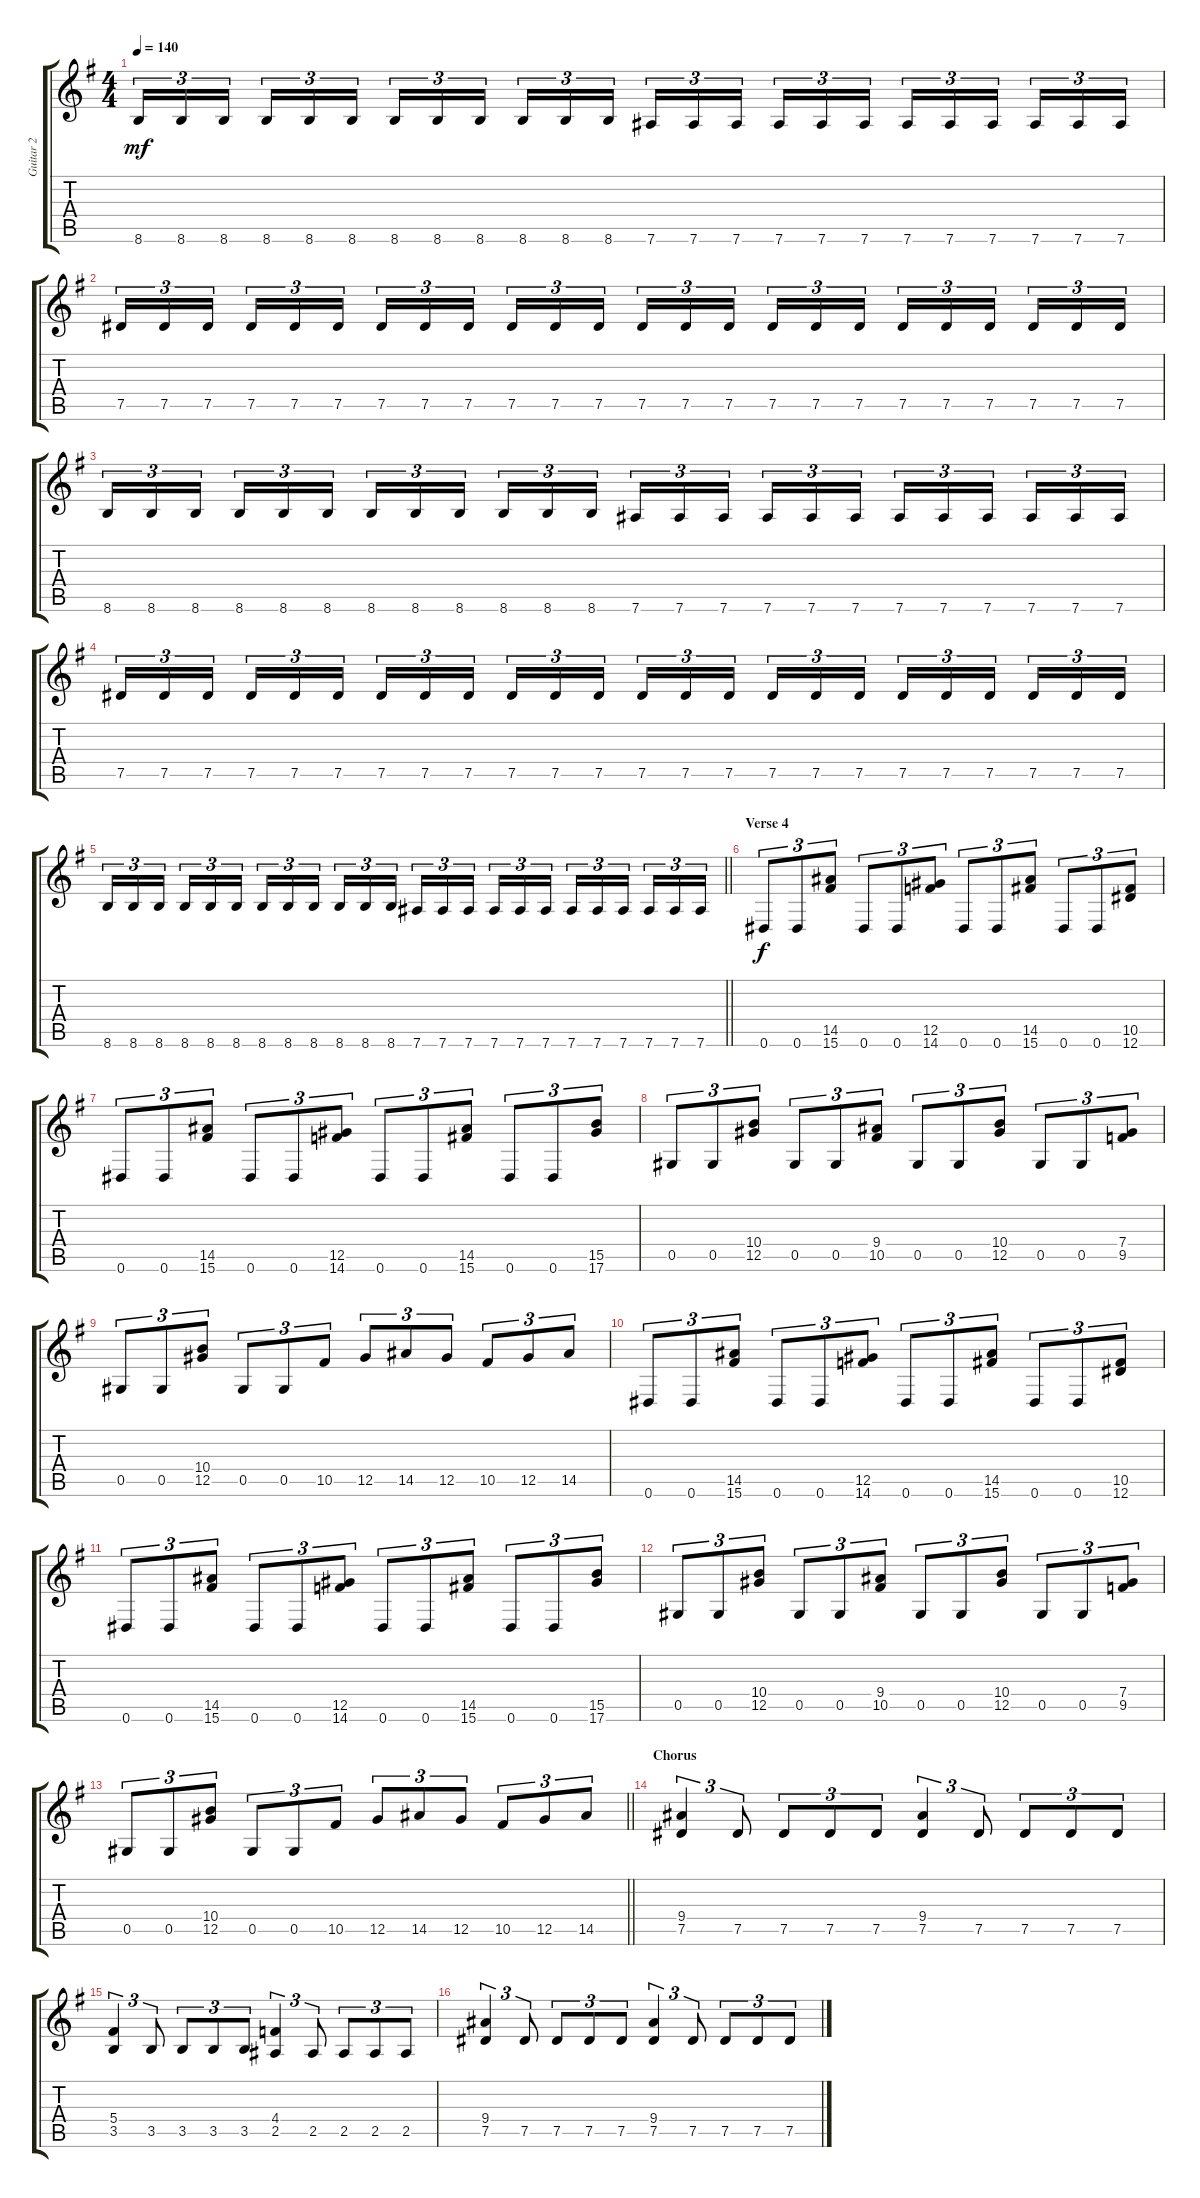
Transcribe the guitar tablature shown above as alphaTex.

\track ("Guitar 2" "Guitar 2") {instrument overdrivenguitar}
\staff {score tabs}
\tuning (Eb4 Bb3 Gb3 Db3 Ab2 Eb2) {hide}
\ts (4 4)
\tempo 140
\clef g2
\ks eminor
8.6.16{tu (3 2) dy mf} 8.6.16{tu (3 2)} 8.6.16{tu (3 2) beam splitsecondary} 8.6.16{tu (3 2)} 8.6.16{tu (3 2)} 8.6.16{tu (3 2)} 8.6.16{tu (3 2)} 8.6.16{tu (3 2)} 8.6.16{tu (3 2) beam splitsecondary} 8.6.16{tu (3 2)} 8.6.16{tu (3 2)} 8.6.16{tu (3 2)} 7.6.16{tu (3 2)} 7.6.16{tu (3 2)} 7.6.16{tu (3 2) beam splitsecondary} 7.6.16{tu (3 2)} 7.6.16{tu (3 2)} 7.6.16{tu (3 2)} 7.6.16{tu (3 2)} 7.6.16{tu (3 2)} 7.6.16{tu (3 2) beam splitsecondary} 7.6.16{tu (3 2)} 7.6.16{tu (3 2)} 7.6.16{tu (3 2)} |
7.5.16{tu (3 2)} 7.5.16{tu (3 2)} 7.5.16{tu (3 2) beam splitsecondary} 7.5.16{tu (3 2)} 7.5.16{tu (3 2)} 7.5.16{tu (3 2)} 7.5.16{tu (3 2)} 7.5.16{tu (3 2)} 7.5.16{tu (3 2) beam splitsecondary} 7.5.16{tu (3 2)} 7.5.16{tu (3 2)} 7.5.16{tu (3 2)} 7.5.16{tu (3 2)} 7.5.16{tu (3 2)} 7.5.16{tu (3 2) beam splitsecondary} 7.5.16{tu (3 2)} 7.5.16{tu (3 2)} 7.5.16{tu (3 2)} 7.5.16{tu (3 2)} 7.5.16{tu (3 2)} 7.5.16{tu (3 2) beam splitsecondary} 7.5.16{tu (3 2)} 7.5.16{tu (3 2)} 7.5.16{tu (3 2)} |
8.6.16{tu (3 2)} 8.6.16{tu (3 2)} 8.6.16{tu (3 2) beam splitsecondary} 8.6.16{tu (3 2)} 8.6.16{tu (3 2)} 8.6.16{tu (3 2)} 8.6.16{tu (3 2)} 8.6.16{tu (3 2)} 8.6.16{tu (3 2) beam splitsecondary} 8.6.16{tu (3 2)} 8.6.16{tu (3 2)} 8.6.16{tu (3 2)} 7.6.16{tu (3 2)} 7.6.16{tu (3 2)} 7.6.16{tu (3 2) beam splitsecondary} 7.6.16{tu (3 2)} 7.6.16{tu (3 2)} 7.6.16{tu (3 2)} 7.6.16{tu (3 2)} 7.6.16{tu (3 2)} 7.6.16{tu (3 2) beam splitsecondary} 7.6.16{tu (3 2)} 7.6.16{tu (3 2)} 7.6.16{tu (3 2)} |
7.5.16{tu (3 2)} 7.5.16{tu (3 2)} 7.5.16{tu (3 2) beam splitsecondary} 7.5.16{tu (3 2)} 7.5.16{tu (3 2)} 7.5.16{tu (3 2)} 7.5.16{tu (3 2)} 7.5.16{tu (3 2)} 7.5.16{tu (3 2) beam splitsecondary} 7.5.16{tu (3 2)} 7.5.16{tu (3 2)} 7.5.16{tu (3 2)} 7.5.16{tu (3 2)} 7.5.16{tu (3 2)} 7.5.16{tu (3 2) beam splitsecondary} 7.5.16{tu (3 2)} 7.5.16{tu (3 2)} 7.5.16{tu (3 2)} 7.5.16{tu (3 2)} 7.5.16{tu (3 2)} 7.5.16{tu (3 2) beam splitsecondary} 7.5.16{tu (3 2)} 7.5.16{tu (3 2)} 7.5.16{tu (3 2)} |
\barLineRight lightlight
8.6.16{tu (3 2)} 8.6.16{tu (3 2)} 8.6.16{tu (3 2) beam splitsecondary} 8.6.16{tu (3 2)} 8.6.16{tu (3 2)} 8.6.16{tu (3 2)} 8.6.16{tu (3 2)} 8.6.16{tu (3 2)} 8.6.16{tu (3 2) beam splitsecondary} 8.6.16{tu (3 2)} 8.6.16{tu (3 2)} 8.6.16{tu (3 2)} 7.6.16{tu (3 2)} 7.6.16{tu (3 2)} 7.6.16{tu (3 2) beam splitsecondary} 7.6.16{tu (3 2)} 7.6.16{tu (3 2)} 7.6.16{tu (3 2)} 7.6.16{tu (3 2)} 7.6.16{tu (3 2)} 7.6.16{tu (3 2) beam splitsecondary} 7.6.16{tu (3 2)} 7.6.16{tu (3 2)} 7.6.16{tu (3 2)} |
\section ("" "Verse 4")
0.6.8{tu (3 2) dy f} 0.6.8{tu (3 2)} (14.5 15.6).8{tu (3 2)} 0.6.8{tu (3 2)} 0.6.8{tu (3 2)} (12.5 14.6).8{tu (3 2)} 0.6.8{tu (3 2)} 0.6.8{tu (3 2)} (14.5 15.6).8{tu (3 2)} 0.6.8{tu (3 2)} 0.6.8{tu (3 2)} (10.5 12.6).8{tu (3 2)} |
0.6.8{tu (3 2)} 0.6.8{tu (3 2)} (14.5 15.6).8{tu (3 2)} 0.6.8{tu (3 2)} 0.6.8{tu (3 2)} (12.5 14.6).8{tu (3 2)} 0.6.8{tu (3 2)} 0.6.8{tu (3 2)} (14.5 15.6).8{tu (3 2)} 0.6.8{tu (3 2)} 0.6.8{tu (3 2)} (15.5 17.6).8{tu (3 2)} |
0.5.8{tu (3 2)} 0.5.8{tu (3 2)} (10.4 12.5).8{tu (3 2)} 0.5.8{tu (3 2)} 0.5.8{tu (3 2)} (9.4 10.5).8{tu (3 2)} 0.5.8{tu (3 2)} 0.5.8{tu (3 2)} (10.4 12.5).8{tu (3 2)} 0.5.8{tu (3 2)} 0.5.8{tu (3 2)} (7.4 9.5).8{tu (3 2)} |
0.5.8{tu (3 2)} 0.5.8{tu (3 2)} (10.4 12.5).8{tu (3 2)} 0.5.8{tu (3 2)} 0.5.8{tu (3 2)} 10.5.8{tu (3 2)} 12.5.8{tu (3 2)} 14.5.8{tu (3 2)} 12.5.8{tu (3 2)} 10.5.8{tu (3 2)} 12.5.8{tu (3 2)} 14.5.8{tu (3 2)} |
0.6.8{tu (3 2)} 0.6.8{tu (3 2)} (14.5 15.6).8{tu (3 2)} 0.6.8{tu (3 2)} 0.6.8{tu (3 2)} (12.5 14.6).8{tu (3 2)} 0.6.8{tu (3 2)} 0.6.8{tu (3 2)} (14.5 15.6).8{tu (3 2)} 0.6.8{tu (3 2)} 0.6.8{tu (3 2)} (10.5 12.6).8{tu (3 2)} |
0.6.8{tu (3 2)} 0.6.8{tu (3 2)} (14.5 15.6).8{tu (3 2)} 0.6.8{tu (3 2)} 0.6.8{tu (3 2)} (12.5 14.6).8{tu (3 2)} 0.6.8{tu (3 2)} 0.6.8{tu (3 2)} (14.5 15.6).8{tu (3 2)} 0.6.8{tu (3 2)} 0.6.8{tu (3 2)} (15.5 17.6).8{tu (3 2)} |
0.5.8{tu (3 2)} 0.5.8{tu (3 2)} (10.4 12.5).8{tu (3 2)} 0.5.8{tu (3 2)} 0.5.8{tu (3 2)} (9.4 10.5).8{tu (3 2)} 0.5.8{tu (3 2)} 0.5.8{tu (3 2)} (10.4 12.5).8{tu (3 2)} 0.5.8{tu (3 2)} 0.5.8{tu (3 2)} (7.4 9.5).8{tu (3 2)} |
\barLineRight lightlight
0.5.8{tu (3 2)} 0.5.8{tu (3 2)} (10.4 12.5).8{tu (3 2)} 0.5.8{tu (3 2)} 0.5.8{tu (3 2)} 10.5.8{tu (3 2)} 12.5.8{tu (3 2)} 14.5.8{tu (3 2)} 12.5.8{tu (3 2)} 10.5.8{tu (3 2)} 12.5.8{tu (3 2)} 14.5.8{tu (3 2)} |
\section ("" "Chorus")
(9.4 7.5).4{tu (3 2)} 7.5.8{tu (3 2)} 7.5.8{tu (3 2)} 7.5.8{tu (3 2)} 7.5.8{tu (3 2)} (9.4 7.5).4{tu (3 2)} 7.5.8{tu (3 2)} 7.5.8{tu (3 2)} 7.5.8{tu (3 2)} 7.5.8{tu (3 2)} |
(5.4 3.5).4{tu (3 2)} 3.5.8{tu (3 2)} 3.5.8{tu (3 2)} 3.5.8{tu (3 2)} 3.5.8{tu (3 2)} (4.4 2.5).4{tu (3 2)} 2.5.8{tu (3 2)} 2.5.8{tu (3 2)} 2.5.8{tu (3 2)} 2.5.8{tu (3 2)} |
(9.4 7.5).4{tu (3 2)} 7.5.8{tu (3 2)} 7.5.8{tu (3 2)} 7.5.8{tu (3 2)} 7.5.8{tu (3 2)} (9.4 7.5).4{tu (3 2)} 7.5.8{tu (3 2)} 7.5.8{tu (3 2)} 7.5.8{tu (3 2)} 7.5.8{tu (3 2)}
